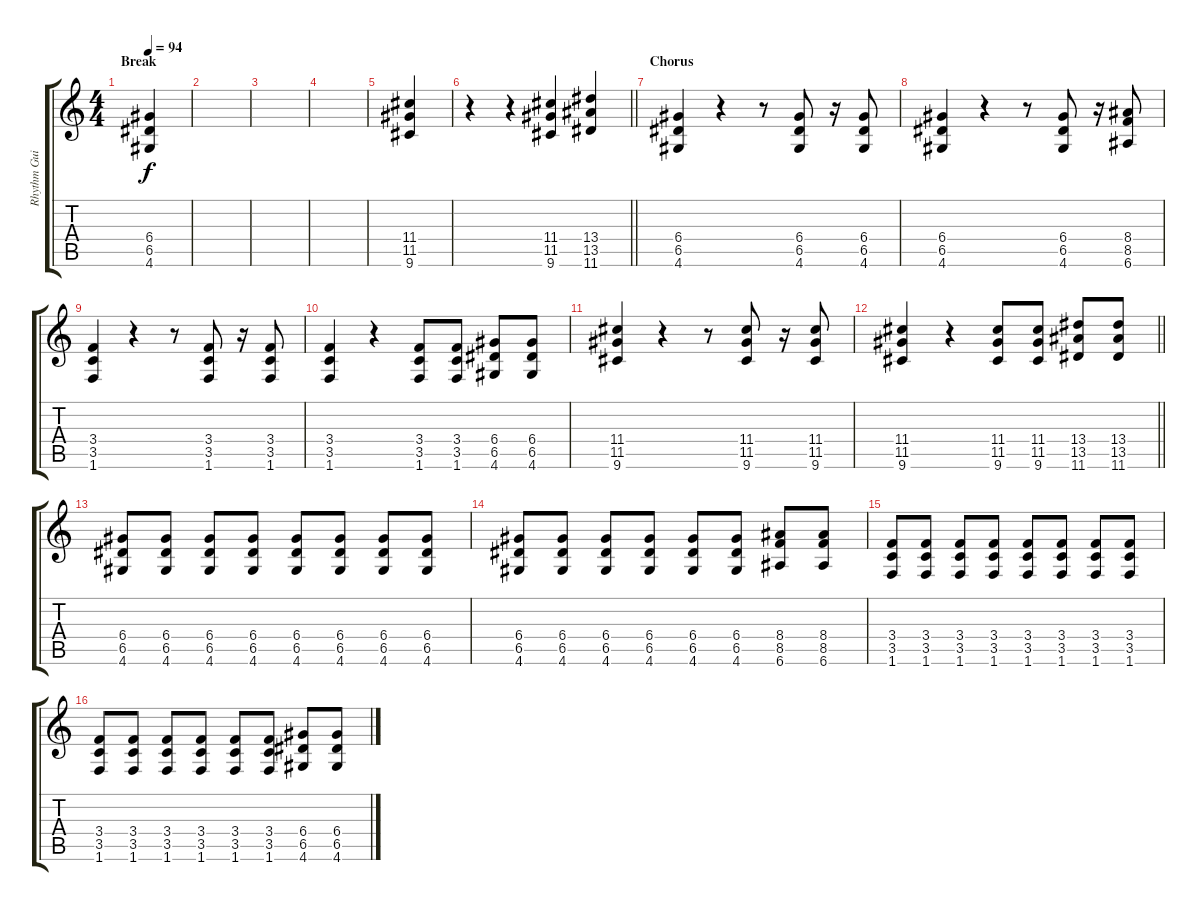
\track ("Rhythm Guitar" "Rhythm Gui") {instrument distortionguitar}
\staff {score tabs}
\tuning (E4 B3 G3 D3 A2 E2) {hide}
\ts (4 4)
\section ("" "Break")
\tempo 94
\clef g2
\ks c
(6.4 6.5 4.6).4{dy f} |
|
|
|
(11.4 11.5 9.6).4 |
\barLineRight lightlight
r.4 r.4 (11.4 11.5 9.6).4 (13.4 13.5 11.6).4 |
\section ("" "Chorus")
(6.4 6.5 4.6).4 r.4 r.8 (6.4 6.5 4.6).8 r.16 (6.4 6.5 4.6).8 |
(6.4 6.5 4.6).4 r.4 r.8 (6.4 6.5 4.6).8 r.16 (8.4 8.5 6.6).8 |
(3.4 3.5 1.6).4 r.4 r.8 (3.4 3.5 1.6).8 r.16 (3.4 3.5 1.6).8 |
(3.4 3.5 1.6).4 r.4 (3.4 3.5 1.6).8 (3.4 3.5 1.6).8 (6.4 6.5 4.6).8 (6.4 6.5 4.6).8 |
(11.4 11.5 9.6).4 r.4 r.8 (11.4 11.5 9.6).8 r.16 (11.4 11.5 9.6).8 |
\barLineRight lightlight
(11.4 11.5 9.6).4 r.4 (11.4 11.5 9.6).8 (11.4 11.5 9.6).8 (13.4 13.5 11.6).8 (13.4 13.5 11.6).8 |
(6.4 6.5 4.6).8 (6.4 6.5 4.6).8 (6.4 6.5 4.6).8 (6.4 6.5 4.6).8 (6.4 6.5 4.6).8 (6.4 6.5 4.6).8 (6.4 6.5 4.6).8 (6.4 6.5 4.6).8 |
(6.4 6.5 4.6).8 (6.4 6.5 4.6).8 (6.4 6.5 4.6).8 (6.4 6.5 4.6).8 (6.4 6.5 4.6).8 (6.4 6.5 4.6).8 (8.4 8.5 6.6).8 (8.4 8.5 6.6).8 |
(3.4 3.5 1.6).8 (3.4 3.5 1.6).8 (3.4 3.5 1.6).8 (3.4 3.5 1.6).8 (3.4 3.5 1.6).8 (3.4 3.5 1.6).8 (3.4 3.5 1.6).8 (3.4 3.5 1.6).8 |
(3.4 3.5 1.6).8 (3.4 3.5 1.6).8 (3.4 3.5 1.6).8 (3.4 3.5 1.6).8 (3.4 3.5 1.6).8 (3.4 3.5 1.6).8 (6.4 6.5 4.6).8 (6.4 6.5 4.6).8
